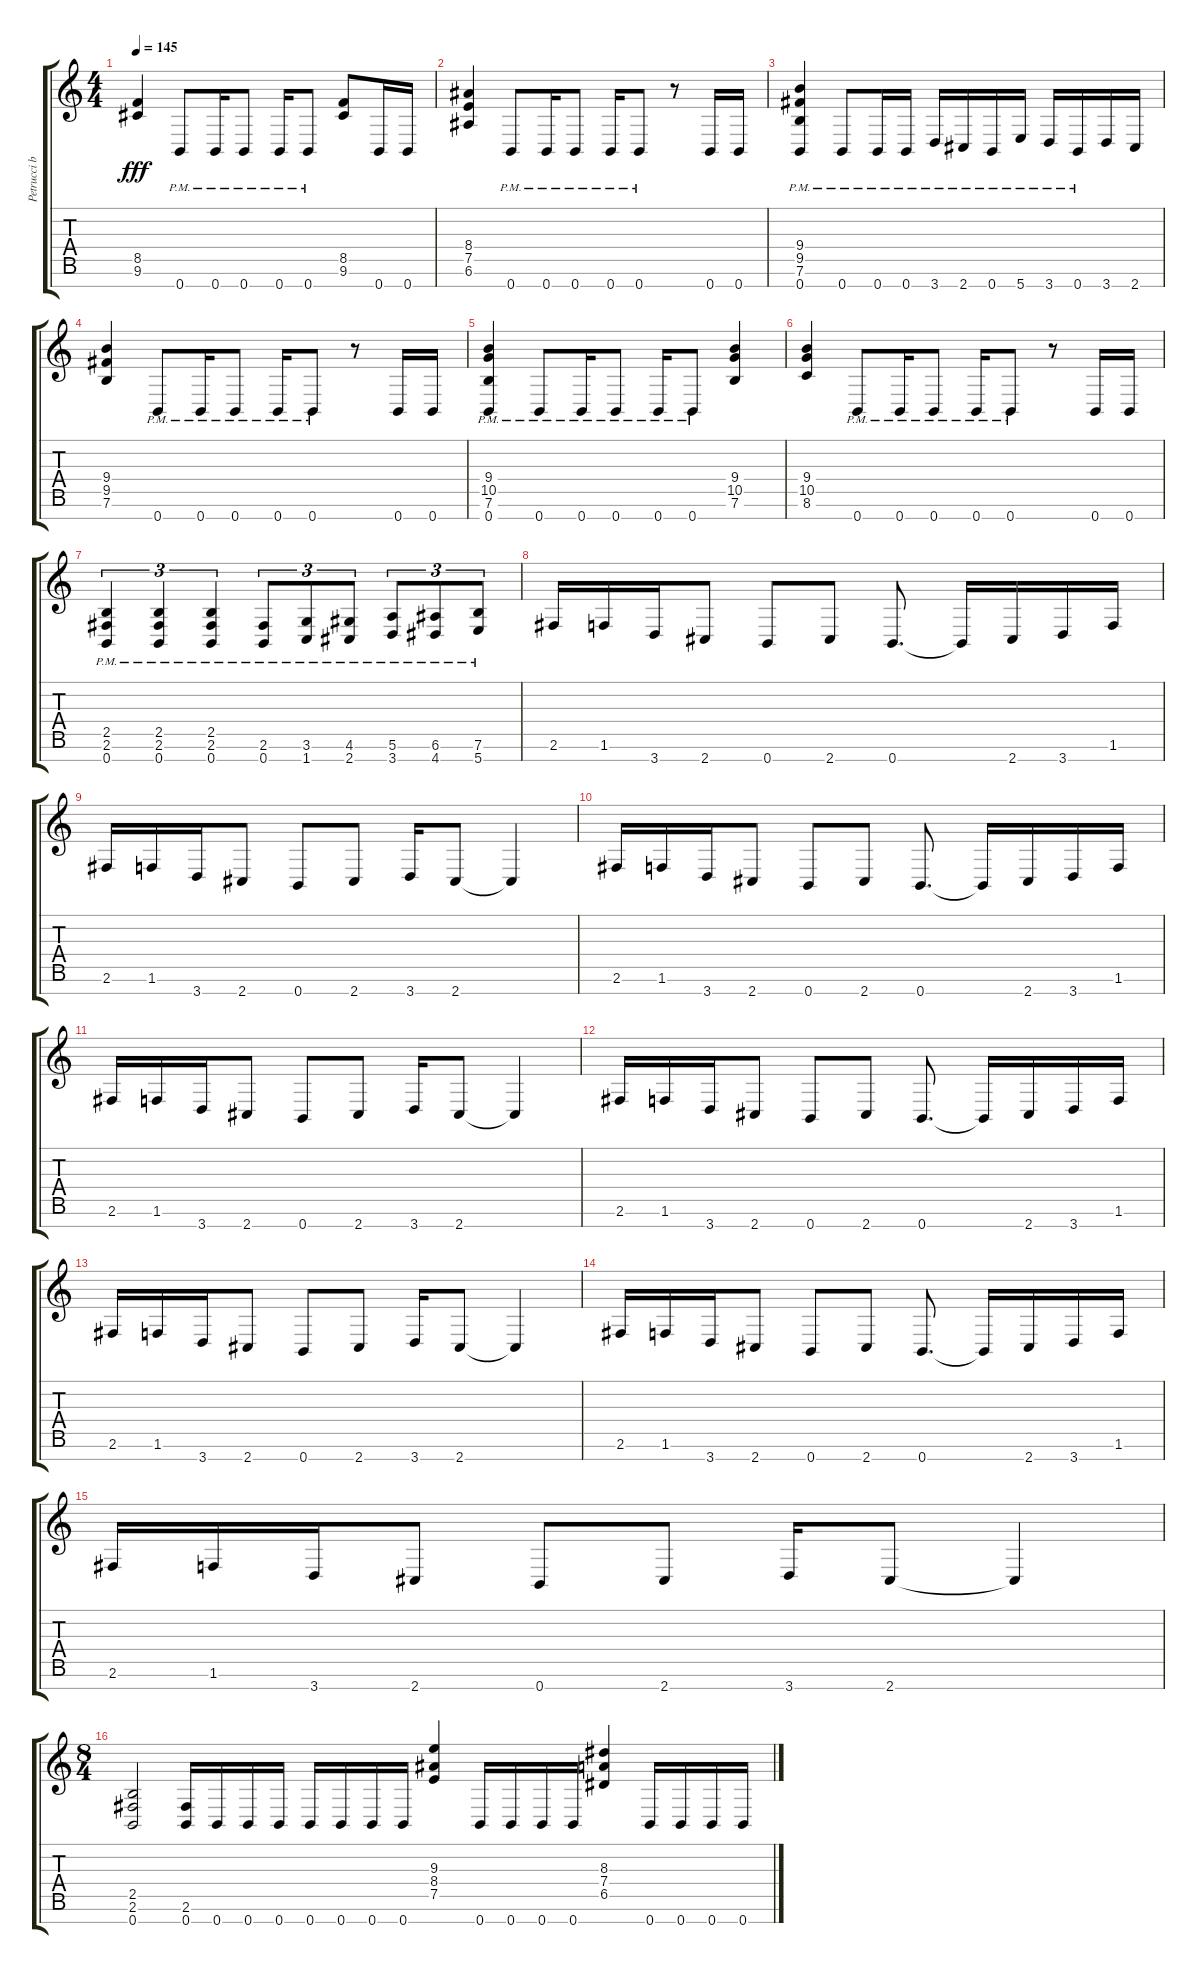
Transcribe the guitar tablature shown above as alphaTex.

\track ("Petrucci base 2" "Petrucci b") {instrument overdrivenguitar}
\staff {score tabs}
\tuning (E4 B3 G3 D3 A2 E2 B1) {hide}
\ts (4 4)
\tempo 145
\clef g2
\ks c
(8.5 9.6).4{dy fff} 0.7{pm}.8 0.7{pm}.16 0.7{pm}.8 0.7{pm}.16 0.7{pm}.8 (8.5 9.6).8 0.7.16 0.7.16 |
(8.4 7.5 6.6).4 0.7{pm}.8 0.7{pm}.16 0.7{pm}.8 0.7{pm}.16 0.7{pm}.8 r.8 0.7.16 0.7.16 |
(9.4 9.5 7.6 0.7{pm}).4 0.7{pm}.8 0.7{pm}.16 0.7{pm}.16 3.7{pm}.16 2.7{pm}.16 0.7{pm}.16 5.7{pm}.16 3.7{pm}.16 0.7{pm}.16 3.7.16 2.7.16 |
(9.4 9.5 7.6).4 0.7{pm}.8 0.7{pm}.16 0.7{pm}.8 0.7{pm}.16 0.7{pm}.8 r.8 0.7.16 0.7.16 |
(9.4 10.5 7.6 0.7{pm}).4 0.7{pm}.8 0.7{pm}.16 0.7{pm}.8 0.7{pm}.16 0.7{pm}.8 (9.4 10.5 7.6).4 |
(9.4 10.5 8.6).4 0.7{pm}.8 0.7{pm}.16 0.7{pm}.8 0.7{pm}.16 0.7{pm}.8 r.8 0.7.16 0.7.16 |
(2.5{pm} 2.6{pm} 0.7{pm}).4{tu (3 2)} (2.5{pm} 2.6{pm} 0.7{pm}).4{tu (3 2)} (2.5{pm} 2.6{pm} 0.7{pm}).4{tu (3 2)} (2.6{pm} 0.7{pm}).8{tu (3 2)} (3.6{pm} 1.7{pm}).8{tu (3 2)} (4.6{pm} 2.7{pm}).8{tu (3 2)} (5.6{pm} 3.7{pm}).8{tu (3 2)} (6.6{pm} 4.7{pm}).8{tu (3 2)} (7.6{pm} 5.7{pm}).8{tu (3 2)} |
2.6.16 1.6.16 3.7.16 2.7.8 0.7.8 2.7.8 0.7.8{d} 0.7{t}.16 2.7.16 3.7.16 1.6.16 |
2.6.16 1.6.16 3.7.16 2.7.8 0.7.8 2.7.8 3.7.16 2.7.8 2.7{t}.4 |
2.6.16 1.6.16 3.7.16 2.7.8 0.7.8 2.7.8 0.7.8{d} 0.7{t}.16 2.7.16 3.7.16 1.6.16 |
2.6.16 1.6.16 3.7.16 2.7.8 0.7.8 2.7.8 3.7.16 2.7.8 2.7{t}.4 |
2.6.16 1.6.16 3.7.16 2.7.8 0.7.8 2.7.8 0.7.8{d} 0.7{t}.16 2.7.16 3.7.16 1.6.16 |
2.6.16 1.6.16 3.7.16 2.7.8 0.7.8 2.7.8 3.7.16 2.7.8 2.7{t}.4 |
2.6.16 1.6.16 3.7.16 2.7.8 0.7.8 2.7.8 0.7.8{d} 0.7{t}.16 2.7.16 3.7.16 1.6.16 |
2.6.16 1.6.16 3.7.16 2.7.8 0.7.8 2.7.8 3.7.16 2.7.8 2.7{t}.4 |
\ts (8 4)
(2.5 2.6 0.7).2 (2.6 0.7).16 0.7.16 0.7.16 0.7.16 0.7.16 0.7.16 0.7.16 0.7.16 (9.3 8.4 7.5).4 0.7.16 0.7.16 0.7.16 0.7.16 (8.3 7.4 6.5).4 0.7.16 0.7.16 0.7.16 0.7.16
